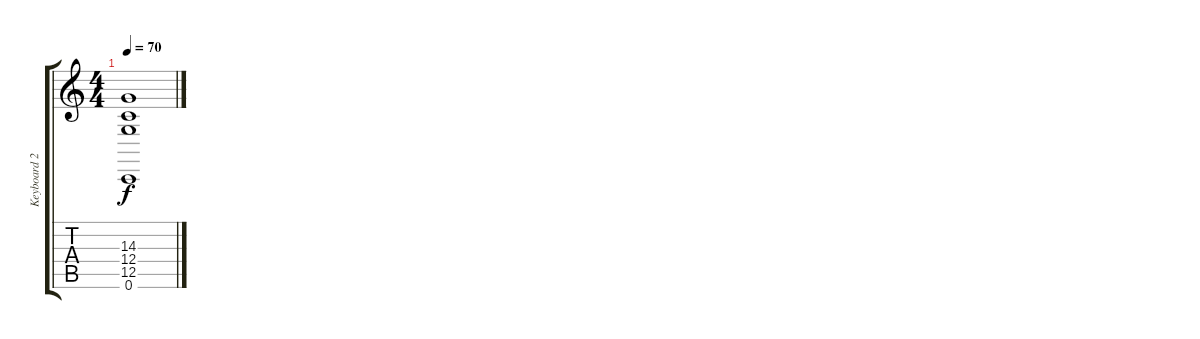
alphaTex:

\track ("Keyboard 2" "Keyboard 2") {instrument sitar}
\staff {score tabs}
\tuning (D4 A3 F3 C3 G2 C2) {hide}
\ts (4 4)
\tempo 70
\clef g2
\ks c
(14.3{t} 12.4{t} 12.5{t} 0.6{t}).1{dy f}
